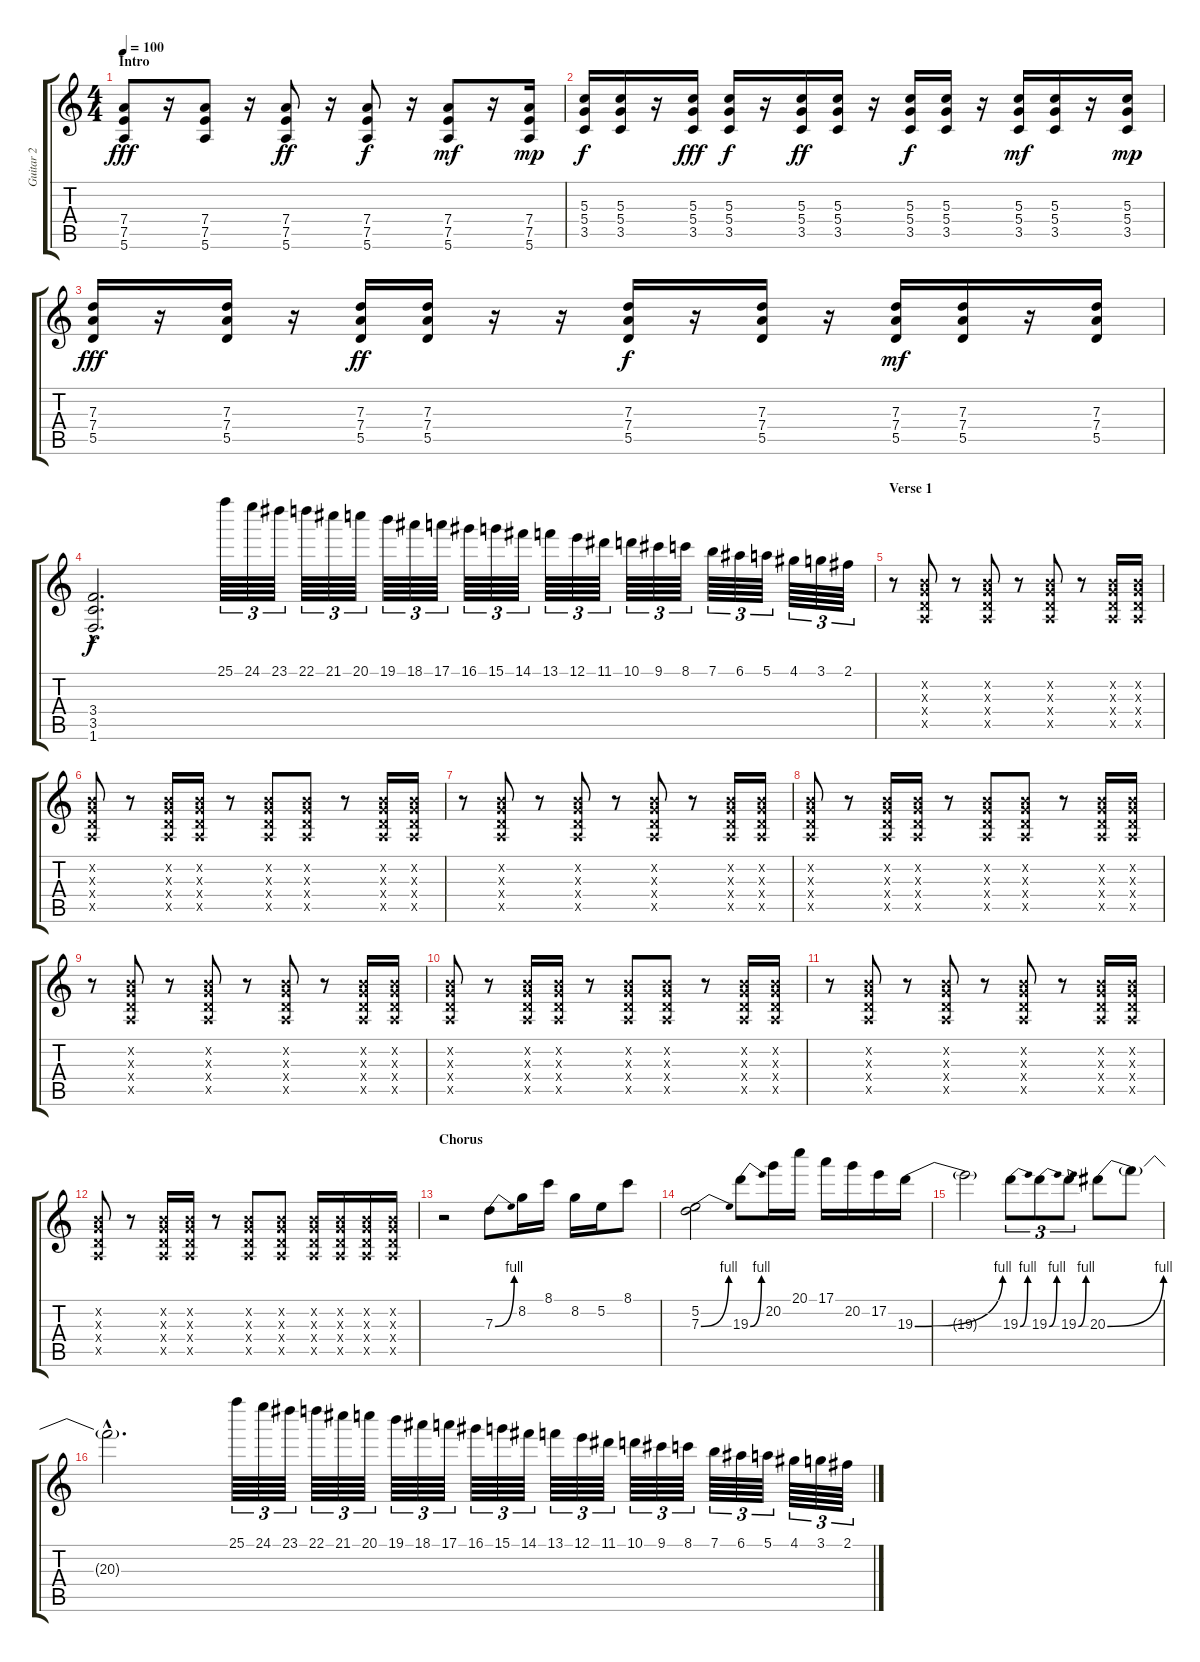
\track ("Guitar 2" "Guitar 2") {instrument overdrivenguitar}
\staff {score tabs}
\tuning (E4 B3 G3 D3 A2 E2) {hide}
\ts (4 4)
\section ("" "Intro")
\tempo 100
\clef g2
\ks c
(7.4 7.5 5.6).8{dy fff volume 10 instrument overdrivenguitar} r.16 (7.4 7.5 5.6).8 r.16 (7.4 7.5 5.6).8{dy ff} r.16 (7.4 7.5 5.6).8{dy f} r.16 (7.4 7.5 5.6).8{dy mf} r.16 (7.4 7.5 5.6).16{dy mp volume 13} |
(5.3 5.4 3.5).16{dy f volume 10} (5.3 5.4 3.5).16 r.16 (5.3 5.4 3.5).16{dy fff} (5.3 5.4 3.5).16{dy f} r.16 (5.3 5.4 3.5).16{dy ff} (5.3 5.4 3.5).16 r.16 (5.3 5.4 3.5).16{dy f} (5.3 5.4 3.5).16 r.16 (5.3 5.4 3.5).16{dy mf} (5.3 5.4 3.5).16 r.16 (5.3 5.4 3.5).16{dy mp volume 13} |
(7.3 7.4 5.5).16{dy fff volume 10} r.16 (7.3 7.4 5.5).16 r.16 (7.3 7.4 5.5).16{dy ff} (7.3 7.4 5.5).16 r.16 r.16 (7.3 7.4 5.5).16{dy f} r.16 (7.3 7.4 5.5).16 r.16 (7.3 7.4 5.5).16{dy mf} (7.3 7.4 5.5).16 r.16 (7.3 7.4 5.5).16 |
(3.4{hac} 3.5{hac} 1.6{hac}).2{d dy f volume 13} 25.1.64{tu (3 2) instrument guitarfretnoise} 24.1.64{tu (3 2)} 23.1.64{tu (3 2)} 22.1.64{tu (3 2)} 21.1.64{tu (3 2)} 20.1.64{tu (3 2)} 19.1.64{tu (3 2)} 18.1.64{tu (3 2)} 17.1.64{tu (3 2)} 16.1.64{tu (3 2)} 15.1.64{tu (3 2)} 14.1.64{tu (3 2)} 13.1.64{tu (3 2)} 12.1.64{tu (3 2)} 11.1.64{tu (3 2)} 10.1.64{tu (3 2)} 9.1.64{tu (3 2)} 8.1.64{tu (3 2)} 7.1.64{tu (3 2)} 6.1.64{tu (3 2)} 5.1.64{tu (3 2)} 4.1.64{tu (3 2)} 3.1.64{tu (3 2)} 2.1.64{tu (3 2)} |
\section ("" "Verse 1")
r.8{instrument overdrivenguitar} (0.2{x} 0.3{x} 0.4{x} 0.5{x}).8{volume 16} r.8 (0.2{x} 0.3{x} 0.4{x} 0.5{x}).8 r.8 (0.2{x} 0.3{x} 0.4{x} 0.5{x}).8 r.8 (0.2{x} 0.3{x} 0.4{x} 0.5{x}).16 (0.2{x} 0.3{x} 0.4{x} 0.5{x}).16 |
(0.2{x} 0.3{x} 0.4{x} 0.5{x}).8 r.8 (0.2{x} 0.3{x} 0.4{x} 0.5{x}).16 (0.2{x} 0.3{x} 0.4{x} 0.5{x}).16 r.8 (0.2{x} 0.3{x} 0.4{x} 0.5{x}).8 (0.2{x} 0.3{x} 0.4{x} 0.5{x}).8 r.8 (0.2{x} 0.3{x} 0.4{x} 0.5{x}).16 (0.2{x} 0.3{x} 0.4{x} 0.5{x}).16 |
r.8{instrument overdrivenguitar} (0.2{x} 0.3{x} 0.4{x} 0.5{x}).8{volume 16} r.8 (0.2{x} 0.3{x} 0.4{x} 0.5{x}).8 r.8 (0.2{x} 0.3{x} 0.4{x} 0.5{x}).8 r.8 (0.2{x} 0.3{x} 0.4{x} 0.5{x}).16 (0.2{x} 0.3{x} 0.4{x} 0.5{x}).16 |
(0.2{x} 0.3{x} 0.4{x} 0.5{x}).8 r.8 (0.2{x} 0.3{x} 0.4{x} 0.5{x}).16 (0.2{x} 0.3{x} 0.4{x} 0.5{x}).16 r.8 (0.2{x} 0.3{x} 0.4{x} 0.5{x}).8 (0.2{x} 0.3{x} 0.4{x} 0.5{x}).8 r.8 (0.2{x} 0.3{x} 0.4{x} 0.5{x}).16 (0.2{x} 0.3{x} 0.4{x} 0.5{x}).16 |
r.8{instrument overdrivenguitar} (0.2{x} 0.3{x} 0.4{x} 0.5{x}).8{volume 16} r.8 (0.2{x} 0.3{x} 0.4{x} 0.5{x}).8 r.8 (0.2{x} 0.3{x} 0.4{x} 0.5{x}).8 r.8 (0.2{x} 0.3{x} 0.4{x} 0.5{x}).16 (0.2{x} 0.3{x} 0.4{x} 0.5{x}).16 |
(0.2{x} 0.3{x} 0.4{x} 0.5{x}).8 r.8 (0.2{x} 0.3{x} 0.4{x} 0.5{x}).16 (0.2{x} 0.3{x} 0.4{x} 0.5{x}).16 r.8 (0.2{x} 0.3{x} 0.4{x} 0.5{x}).8 (0.2{x} 0.3{x} 0.4{x} 0.5{x}).8 r.8 (0.2{x} 0.3{x} 0.4{x} 0.5{x}).16 (0.2{x} 0.3{x} 0.4{x} 0.5{x}).16 |
r.8{instrument overdrivenguitar} (0.2{x} 0.3{x} 0.4{x} 0.5{x}).8{volume 16} r.8 (0.2{x} 0.3{x} 0.4{x} 0.5{x}).8 r.8 (0.2{x} 0.3{x} 0.4{x} 0.5{x}).8 r.8 (0.2{x} 0.3{x} 0.4{x} 0.5{x}).16 (0.2{x} 0.3{x} 0.4{x} 0.5{x}).16 |
(0.2{x} 0.3{x} 0.4{x} 0.5{x}).8 r.8 (0.2{x} 0.3{x} 0.4{x} 0.5{x}).16 (0.2{x} 0.3{x} 0.4{x} 0.5{x}).16 r.8 (0.2{x} 0.3{x} 0.4{x} 0.5{x}).8 (0.2{x} 0.3{x} 0.4{x} 0.5{x}).8 (0.2{x} 0.3{x} 0.4{x} 0.5{x}).16 (0.2{x} 0.3{x} 0.4{x} 0.5{x}).16 (0.2{x} 0.3{x} 0.4{x} 0.5{x}).16 (0.2{x} 0.3{x} 0.4{x} 0.5{x}).16 |
\section ("" "Chorus")
r.2 7.3{be (bend 0 0 60 4)}.8{volume 16} 8.2.16 8.1.16 8.2.16 5.2.16 8.1.8 |
(5.2 7.3{be (bend 0 0 60 4)}).2 19.3{be (bend 0 0 60 4)}.8 20.2.16 20.1.16 17.1.16 20.2.16 17.2.16 19.3{be (bend 0 0 60 4)}.16 |
19.3{t}.2 19.3{be (bend 0 0 60 4)}.8{tu (3 2)} 19.3{be (bend 0 0 60 4)}.8{tu (3 2)} 19.3{be (bend 0 0 60 4)}.8{tu (3 2)} 20.3{be (bend 0 0 60 4)}.8 20.3{t}.8 |
20.3{hac t}.2{d} 25.1.64{tu (3 2)} 24.1.64{tu (3 2)} 23.1.64{tu (3 2)} 22.1.64{tu (3 2)} 21.1.64{tu (3 2)} 20.1.64{tu (3 2)} 19.1.64{tu (3 2)} 18.1.64{tu (3 2)} 17.1.64{tu (3 2)} 16.1.64{tu (3 2)} 15.1.64{tu (3 2)} 14.1.64{tu (3 2)} 13.1.64{tu (3 2)} 12.1.64{tu (3 2)} 11.1.64{tu (3 2)} 10.1.64{tu (3 2)} 9.1.64{tu (3 2)} 8.1.64{tu (3 2)} 7.1.64{tu (3 2)} 6.1.64{tu (3 2)} 5.1.64{tu (3 2)} 4.1.64{tu (3 2)} 3.1.64{tu (3 2)} 2.1.64{tu (3 2)}
